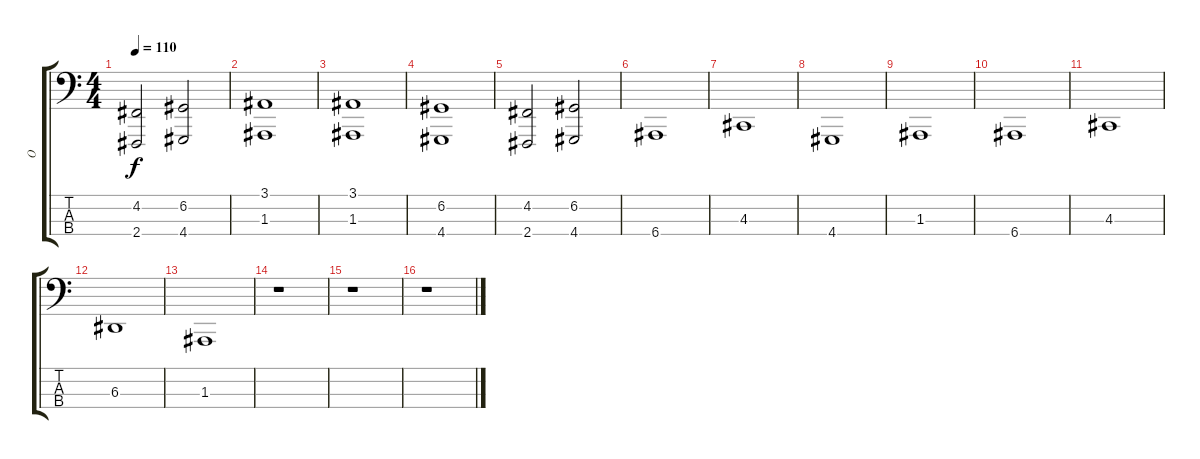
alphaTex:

\track ("O" "O") {instrument oboe}
\staff {score tabs}
\tuning (G2 D2 A1 E1) {hide}
\ts (4 4)
\tempo 110
\clef f4
\ks c
(4.2 2.4).2{dy f} (6.2 4.4).2 |
(3.1 1.3).1 |
(3.1 1.3).1 |
(6.2 4.4).1 |
(4.2 2.4).2 (6.2 4.4).2 |
\section ("" "")
6.4.1 |
4.3.1 |
4.4.1 |
1.3.1 |
6.4.1 |
4.3.1 |
6.3.1 |
1.3.1 |
r.1 |
r.1 |
r.1
